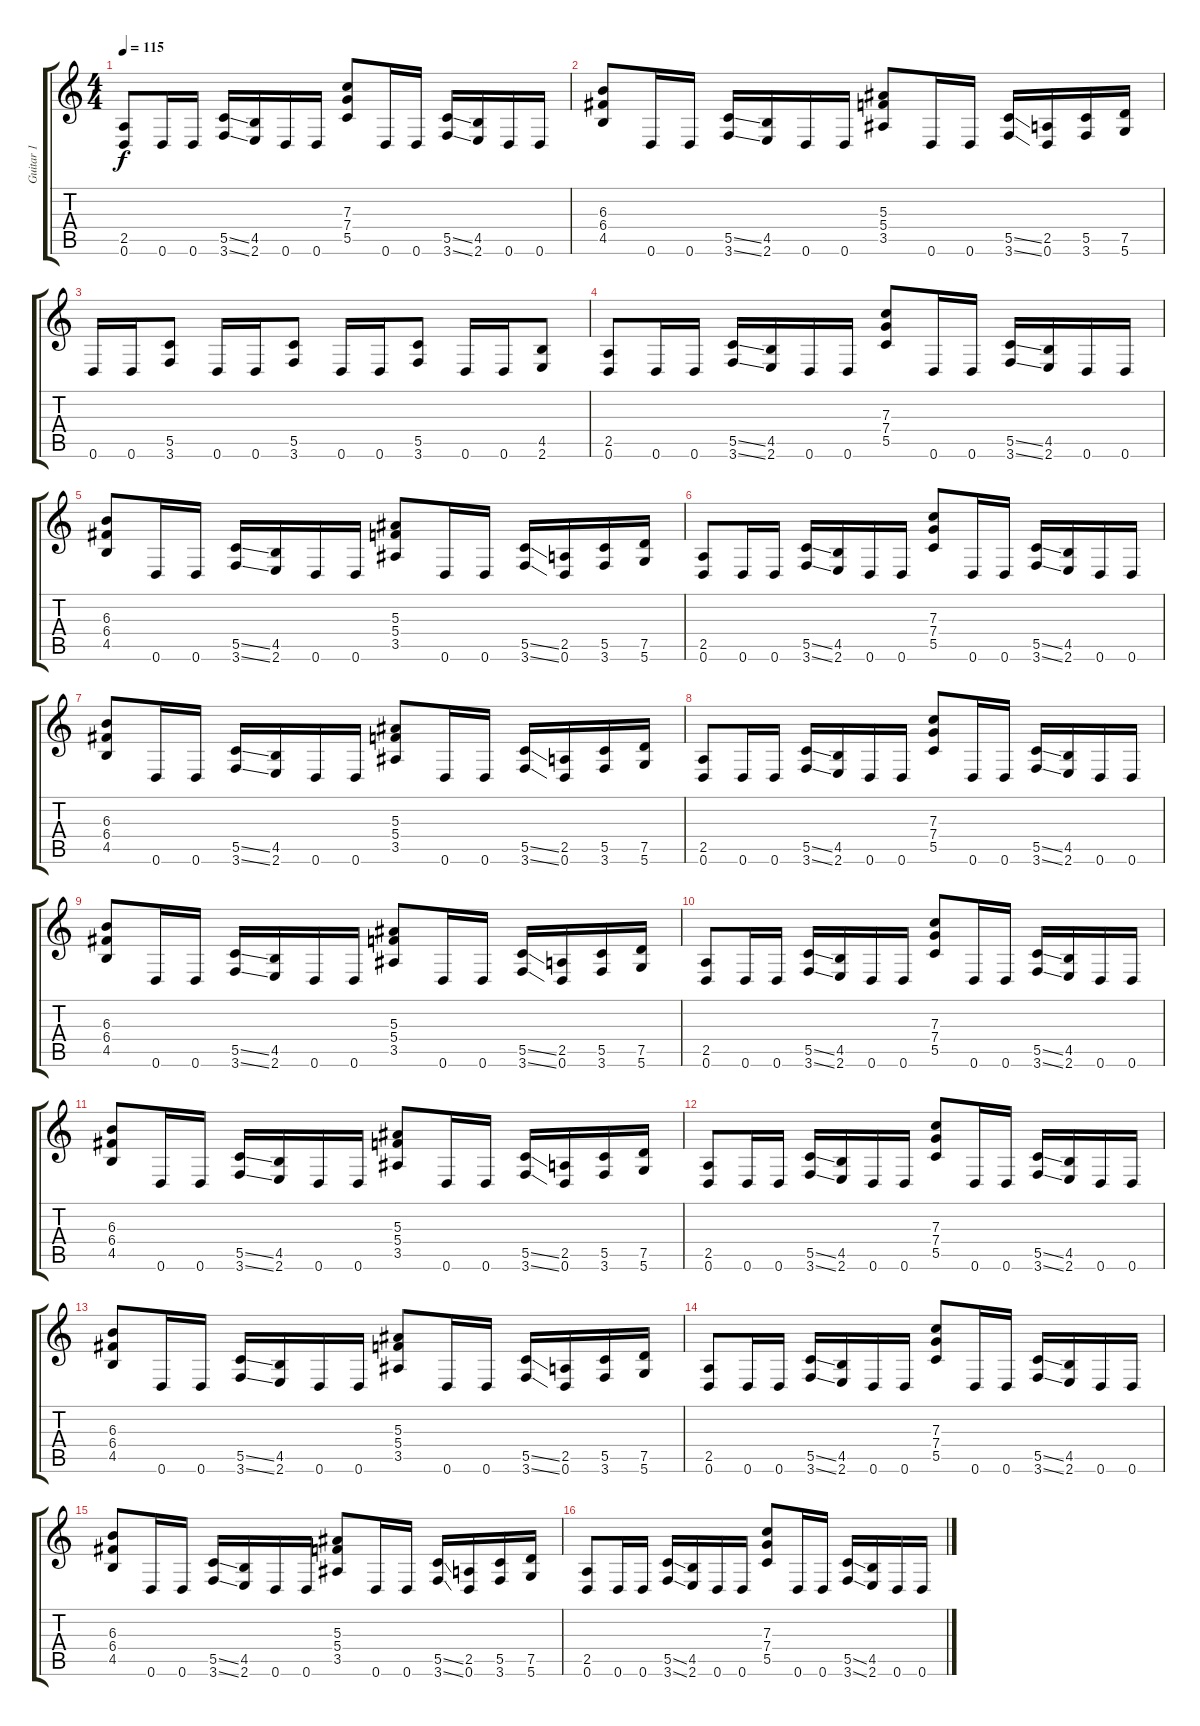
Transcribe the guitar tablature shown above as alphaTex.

\track ("Guitar 1" "Guitar 1") {instrument overdrivenguitar}
\staff {score tabs}
\tuning (D4 A3 F3 C3 G2 D2) {hide}
\ts (4 4)
\tempo 115
\clef g2
\ks c
(2.5 0.6).8{dy f} 0.6.16 0.6.16 (5.5{ss} 3.6{ss}).16 (4.5 2.6).16 0.6.16 0.6.16 (7.3 7.4 5.5).8 0.6.16 0.6.16 (5.5{ss} 3.6{ss}).16 (4.5 2.6).16 0.6.16 0.6.16 |
(6.3 6.4 4.5).8 0.6.16 0.6.16 (5.5{ss} 3.6{ss}).16 (4.5 2.6).16 0.6.16 0.6.16 (5.3 5.4 3.5).8 0.6.16 0.6.16 (5.5{ss} 3.6{ss}).16 (2.5 0.6).16 (5.5 3.6).16 (7.5 5.6).16 |
0.6.16 0.6.16 (5.5 3.6).8 0.6.16 0.6.16 (5.5 3.6).8 0.6.16 0.6.16 (5.5 3.6).8 0.6.16 0.6.16 (4.5 2.6).8 |
(2.5 0.6).8 0.6.16 0.6.16 (5.5{ss} 3.6{ss}).16 (4.5 2.6).16 0.6.16 0.6.16 (7.3 7.4 5.5).8 0.6.16 0.6.16 (5.5{ss} 3.6{ss}).16 (4.5 2.6).16 0.6.16 0.6.16 |
(6.3 6.4 4.5).8 0.6.16 0.6.16 (5.5{ss} 3.6{ss}).16 (4.5 2.6).16 0.6.16 0.6.16 (5.3 5.4 3.5).8 0.6.16 0.6.16 (5.5{ss} 3.6{ss}).16 (2.5 0.6).16 (5.5 3.6).16 (7.5 5.6).16 |
(2.5 0.6).8 0.6.16 0.6.16 (5.5{ss} 3.6{ss}).16 (4.5 2.6).16 0.6.16 0.6.16 (7.3 7.4 5.5).8 0.6.16 0.6.16 (5.5{ss} 3.6{ss}).16 (4.5 2.6).16 0.6.16 0.6.16 |
(6.3 6.4 4.5).8 0.6.16 0.6.16 (5.5{ss} 3.6{ss}).16 (4.5 2.6).16 0.6.16 0.6.16 (5.3 5.4 3.5).8 0.6.16 0.6.16 (5.5{ss} 3.6{ss}).16 (2.5 0.6).16 (5.5 3.6).16 (7.5 5.6).16 |
(2.5 0.6).8 0.6.16 0.6.16 (5.5{ss} 3.6{ss}).16 (4.5 2.6).16 0.6.16 0.6.16 (7.3 7.4 5.5).8 0.6.16 0.6.16 (5.5{ss} 3.6{ss}).16 (4.5 2.6).16 0.6.16 0.6.16 |
(6.3 6.4 4.5).8 0.6.16 0.6.16 (5.5{ss} 3.6{ss}).16 (4.5 2.6).16 0.6.16 0.6.16 (5.3 5.4 3.5).8 0.6.16 0.6.16 (5.5{ss} 3.6{ss}).16 (2.5 0.6).16 (5.5 3.6).16 (7.5 5.6).16 |
(2.5 0.6).8 0.6.16 0.6.16 (5.5{ss} 3.6{ss}).16 (4.5 2.6).16 0.6.16 0.6.16 (7.3 7.4 5.5).8 0.6.16 0.6.16 (5.5{ss} 3.6{ss}).16 (4.5 2.6).16 0.6.16 0.6.16 |
(6.3 6.4 4.5).8 0.6.16 0.6.16 (5.5{ss} 3.6{ss}).16 (4.5 2.6).16 0.6.16 0.6.16 (5.3 5.4 3.5).8 0.6.16 0.6.16 (5.5{ss} 3.6{ss}).16 (2.5 0.6).16 (5.5 3.6).16 (7.5 5.6).16 |
(2.5 0.6).8 0.6.16 0.6.16 (5.5{ss} 3.6{ss}).16 (4.5 2.6).16 0.6.16 0.6.16 (7.3 7.4 5.5).8 0.6.16 0.6.16 (5.5{ss} 3.6{ss}).16 (4.5 2.6).16 0.6.16 0.6.16 |
(6.3 6.4 4.5).8 0.6.16 0.6.16 (5.5{ss} 3.6{ss}).16 (4.5 2.6).16 0.6.16 0.6.16 (5.3 5.4 3.5).8 0.6.16 0.6.16 (5.5{ss} 3.6{ss}).16 (2.5 0.6).16 (5.5 3.6).16 (7.5 5.6).16 |
(2.5 0.6).8 0.6.16 0.6.16 (5.5{ss} 3.6{ss}).16 (4.5 2.6).16 0.6.16 0.6.16 (7.3 7.4 5.5).8 0.6.16 0.6.16 (5.5{ss} 3.6{ss}).16 (4.5 2.6).16 0.6.16 0.6.16 |
(6.3 6.4 4.5).8 0.6.16 0.6.16 (5.5{ss} 3.6{ss}).16 (4.5 2.6).16 0.6.16 0.6.16 (5.3 5.4 3.5).8 0.6.16 0.6.16 (5.5{ss} 3.6{ss}).16 (2.5 0.6).16 (5.5 3.6).16 (7.5 5.6).16 |
(2.5 0.6).8 0.6.16 0.6.16 (5.5{ss} 3.6{ss}).16 (4.5 2.6).16 0.6.16 0.6.16 (7.3 7.4 5.5).8 0.6.16 0.6.16 (5.5{ss} 3.6{ss}).16 (4.5 2.6).16 0.6.16 0.6.16
